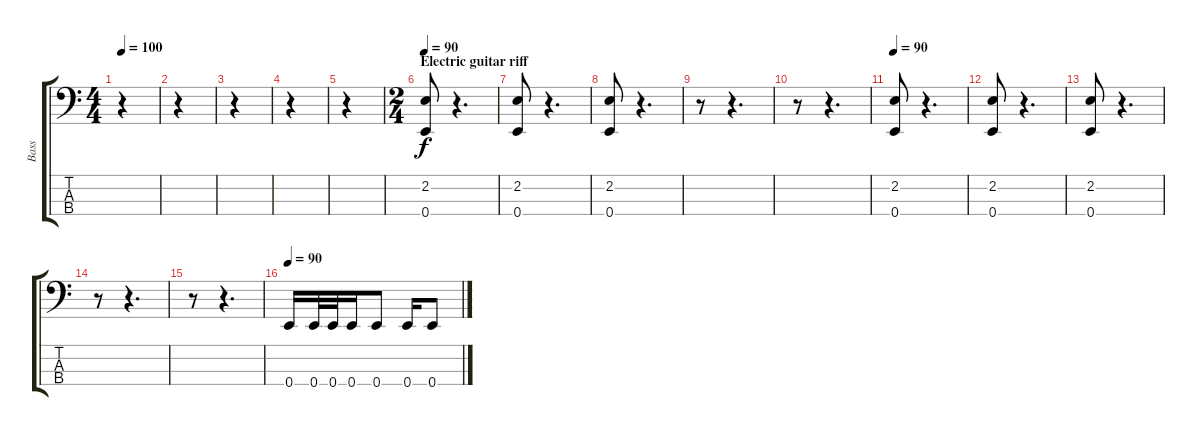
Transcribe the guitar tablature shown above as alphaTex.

\track ("Bass" "Bass") {instrument electricbasspick}
\staff {score tabs}
\tuning (G2 D2 A1 E1) {hide}
\ts (4 4)
\tempo 100
\clef f4
\ks c
r.4{dy f} |
r.4 |
r.4 |
r.4 |
r.4 |
\ts (2 4)
\section ("" "Electric guitar riff")
\tempo 90
(2.2 0.4).8 r.4{d} |
(2.2 0.4).8 r.4{d} |
(2.2 0.4).8 r.4{d} |
r.8 r.4{d} |
r.8 r.4{d} |
\tempo 90
(2.2 0.4).8 r.4{d} |
(2.2 0.4).8 r.4{d} |
(2.2 0.4).8 r.4{d} |
r.8 r.4{d} |
r.8 r.4{d} |
\tempo 90
0.4.16 0.4.32 0.4.32 0.4.16 0.4.8 0.4.16 0.4.8
